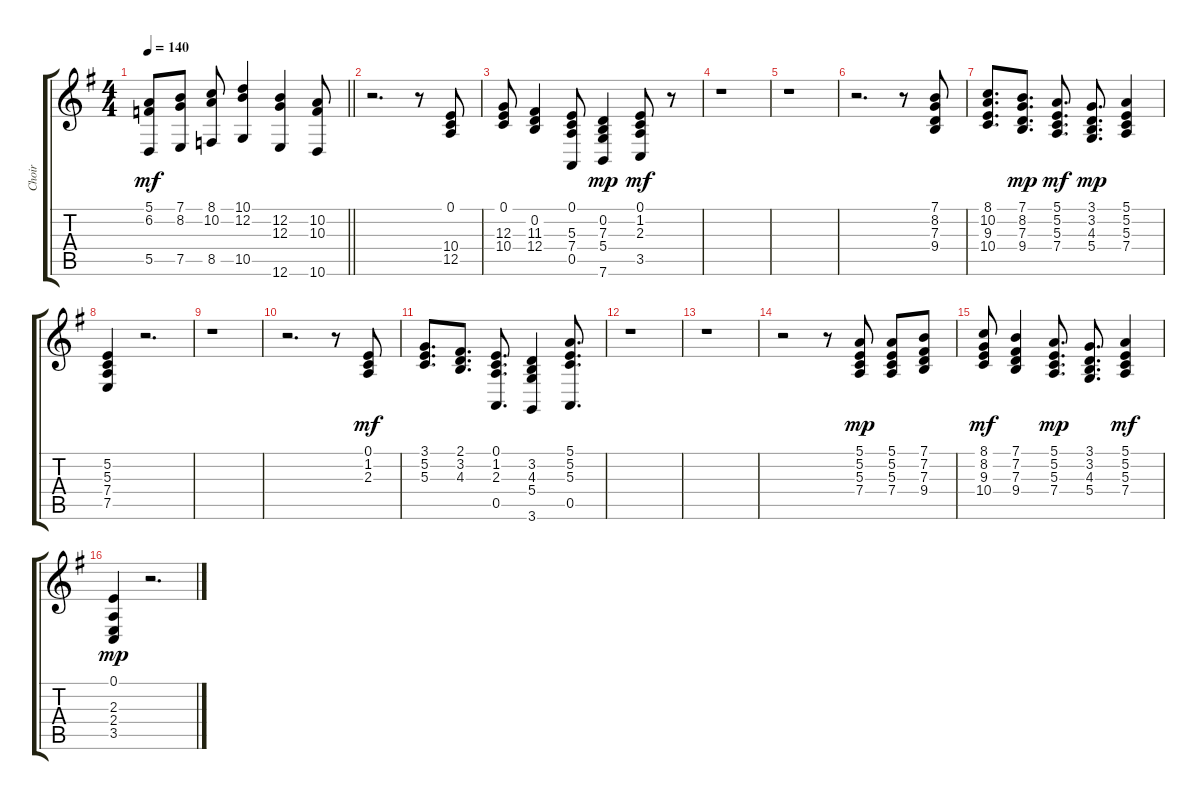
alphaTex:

\track ("Choir" "Choir") {instrument pad4choir}
\staff {score tabs}
\tuning (E4 B3 G3 D3 A2 E2) {hide}
\ts (4 4)
\tempo 140
\clef g2
\barLineRight lightlight
\ks eminor
(5.1 6.2 5.5).8{dy mf} (7.1 8.2 7.5).8 (8.1 10.2 8.5).8 (10.1 12.2 10.5).4 (12.2 12.3 12.6).4 (10.2 10.3 10.6).8 |
\section ("" "")
r.2{d} r.8 (0.1 10.4 12.5).8 |
(0.1 12.3 10.4).8 (0.2 11.3 12.4).4 (0.1 5.3 7.4 0.5).8 (0.2 7.3 5.4 7.6).4{dy mp} (0.1 1.2 2.3 3.5).8{dy mf} r.8 |
r.1 |
r.1 |
r.2{d} r.8 (7.1 8.2 7.3 9.4).8 |
(8.1 10.2 9.3 10.4).8{d} (7.1 8.2 7.3 9.4).8{d dy mp} (5.1 5.2 5.3 7.4).8{d dy mf} (3.1 3.2 4.3 5.4).8{d dy mp} (5.1 5.2 5.3 7.4).4 |
(5.2 5.3 7.4 7.5).4 r.2{d} |
r.1 |
r.2{d} r.8 (0.1 1.2 2.3).8{dy mf} |
(3.1 5.2 5.3).8{d} (2.1 3.2 4.3).8{d} (0.1 1.2 2.3 0.5).8{d} (3.2 4.3 5.4 3.6).4 (5.1 5.2 5.3 0.5).8{d} |
r.1 |
r.1 |
r.2 r.8 (5.1 5.2 5.3 7.4).8{dy mp} (5.1 5.2 5.3 7.4).8 (7.1 7.2 7.3 9.4).8 |
(8.1 8.2 9.3 10.4).8{dy mf} (7.1 7.2 7.3 9.4).4 (5.1 5.2 5.3 7.4).8{d dy mp} (3.1 3.2 4.3 5.4).8{d} (5.1 5.2 5.3 7.4).4{dy mf} |
(0.1 2.3 2.4 3.5).4{dy mp} r.2{d}
